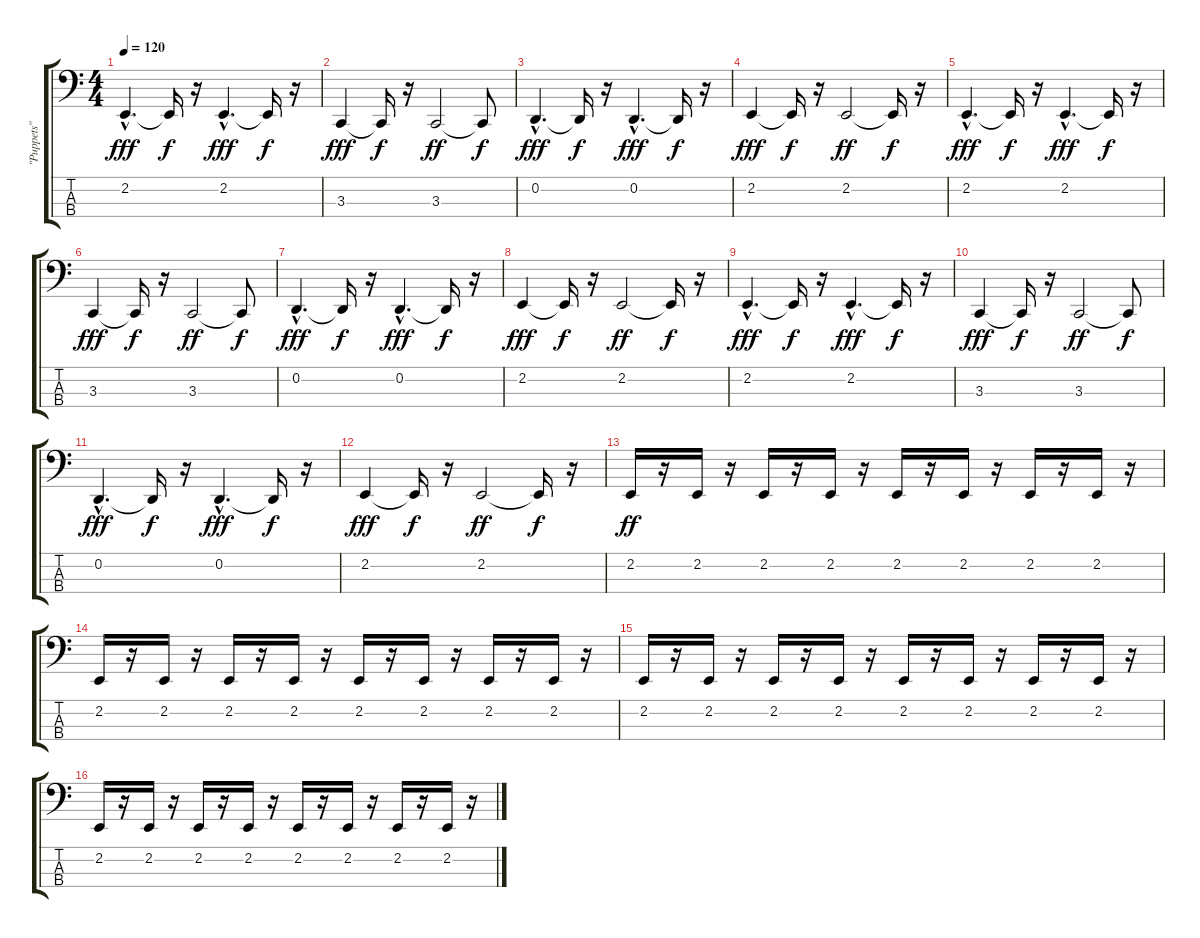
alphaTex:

\track ("\"Puppets\"  by:" "\"Puppets\" ") {instrument lead8bassandlead}
\staff {score tabs}
\tuning (G2 D2 A1 E1) {hide}
\ts (4 4)
\tempo 120
\clef f4
\ks c
2.2{hac}.4{d dy fff} 2.2{t}.16{dy f} r.16 2.2{hac}.4{d dy fff} 2.2{t}.16{dy f} r.16 |
3.3.4{dy fff} 3.3{t}.16{dy f} r.16 3.3.2{dy ff} 3.3{t}.8{dy f} |
0.2{hac}.4{d dy fff} 0.2{t}.16{dy f} r.16 0.2{hac}.4{d dy fff} 0.2{t}.16{dy f} r.16 |
2.2.4{dy fff} 2.2{t}.16{dy f} r.16 2.2.2{dy ff} 2.2{t}.16{dy f} r.16 |
2.2{hac}.4{d dy fff} 2.2{t}.16{dy f} r.16 2.2{hac}.4{d dy fff} 2.2{t}.16{dy f} r.16 |
3.3.4{dy fff} 3.3{t}.16{dy f} r.16 3.3.2{dy ff} 3.3{t}.8{dy f} |
0.2{hac}.4{d dy fff} 0.2{t}.16{dy f} r.16 0.2{hac}.4{d dy fff} 0.2{t}.16{dy f} r.16 |
2.2.4{dy fff} 2.2{t}.16{dy f} r.16 2.2.2{dy ff} 2.2{t}.16{dy f} r.16 |
2.2{hac}.4{d dy fff} 2.2{t}.16{dy f} r.16 2.2{hac}.4{d dy fff} 2.2{t}.16{dy f} r.16 |
3.3.4{dy fff} 3.3{t}.16{dy f} r.16 3.3.2{dy ff} 3.3{t}.8{dy f} |
0.2{hac}.4{d dy fff} 0.2{t}.16{dy f} r.16 0.2{hac}.4{d dy fff} 0.2{t}.16{dy f} r.16 |
2.2.4{dy fff} 2.2{t}.16{dy f} r.16 2.2.2{dy ff} 2.2{t}.16{dy f} r.16 |
2.2.16{dy ff} r.16 2.2.16 r.16 2.2.16 r.16 2.2.16 r.16 2.2.16 r.16 2.2.16 r.16 2.2.16 r.16 2.2.16 r.16 |
2.2.16 r.16 2.2.16 r.16 2.2.16 r.16 2.2.16 r.16 2.2.16 r.16 2.2.16 r.16 2.2.16 r.16 2.2.16 r.16 |
2.2.16 r.16 2.2.16 r.16 2.2.16 r.16 2.2.16 r.16 2.2.16 r.16 2.2.16 r.16 2.2.16 r.16 2.2.16 r.16 |
2.2.16 r.16 2.2.16 r.16 2.2.16 r.16 2.2.16 r.16 2.2.16 r.16 2.2.16 r.16 2.2.16 r.16 2.2.16 r.16
